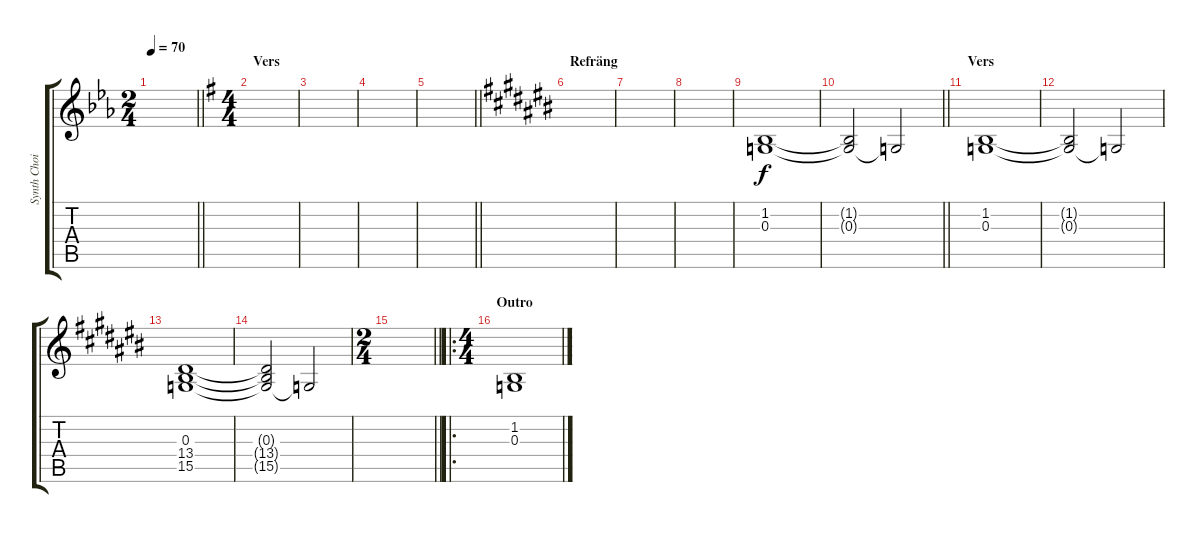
\track ("Synth Choir" "Synth Choi") {instrument pad2warm}
\staff {score tabs}
\tuning (E4 B3 G3 D3 A2 E2) {hide}
\ts (2 4)
\tempo 70
\clef g2
\barLineRight lightlight
\ks cminor
|
\ts (4 4)
\section ("" "Vers")
\ks eminor
|
|
|
\barLineRight lightlight
|
\section ("" "Refräng")
\ks a#minor
|
|
|
(1.2 0.3).1 |
\barLineRight lightlight
(1.2{t} 0.3{t}).2 0.3{t}.2 |
\section ("" "Vers")
(1.2 0.3).1 |
(1.2{t} 0.3{t}).2 0.3{t}.2 |
(0.3 13.4 15.5).1 |
(0.3{t} 13.4{t} 15.5{t}).2 0.3{t}.2 |
\ts (2 4)
\barLineRight lightlight
|
\ro
\ts (4 4)
\section ("" "Outro")
(1.2 0.3).1
